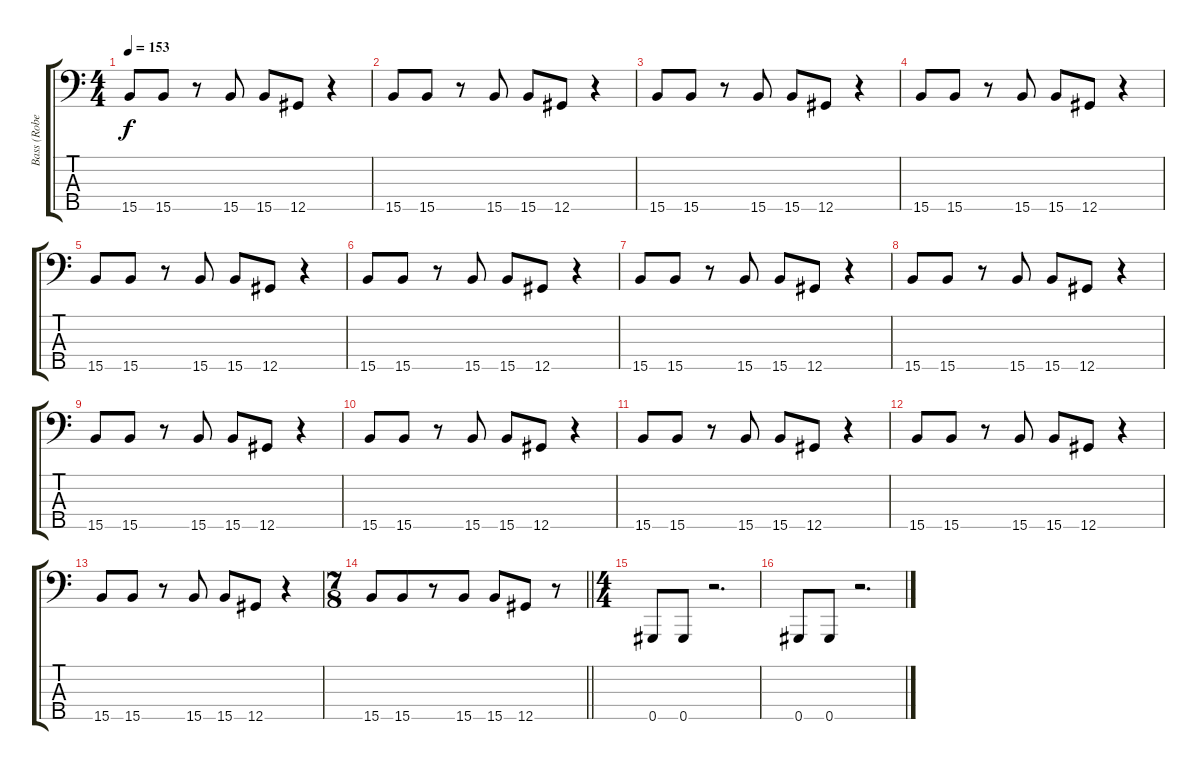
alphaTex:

\track ("Bass (Robert Trujillo)" "Bass (Robe") {instrument electricbassfinger}
\staff {score tabs}
\tuning (E2 B1 Gb1 B0 Ab0) {hide}
\ts (4 4)
\tempo 153
\clef f4
\ks c
15.5.8{dy f} 15.5.8 r.8 15.5.8 15.5.8 12.5.8 r.4 |
15.5.8 15.5.8 r.8 15.5.8 15.5.8 12.5.8 r.4 |
15.5.8 15.5.8 r.8 15.5.8 15.5.8 12.5.8 r.4 |
15.5.8 15.5.8 r.8 15.5.8 15.5.8 12.5.8 r.4 |
15.5.8 15.5.8 r.8 15.5.8 15.5.8 12.5.8 r.4 |
15.5.8 15.5.8 r.8 15.5.8 15.5.8 12.5.8 r.4 |
15.5.8 15.5.8 r.8 15.5.8 15.5.8 12.5.8 r.4 |
15.5.8 15.5.8 r.8 15.5.8 15.5.8 12.5.8 r.4 |
15.5.8 15.5.8 r.8 15.5.8 15.5.8 12.5.8 r.4 |
15.5.8 15.5.8 r.8 15.5.8 15.5.8 12.5.8 r.4 |
15.5.8 15.5.8 r.8 15.5.8 15.5.8 12.5.8 r.4 |
15.5.8 15.5.8 r.8 15.5.8 15.5.8 12.5.8 r.4 |
15.5.8 15.5.8 r.8 15.5.8 15.5.8 12.5.8 r.4 |
\ts (7 8)
\barLineRight lightlight
15.5.8 15.5.8 r.8 15.5.8 15.5.8 12.5.8 r.8 |
\ts (4 4)
0.5.8 0.5.8 r.2{d} |
0.5.8 0.5.8 r.2{d}
